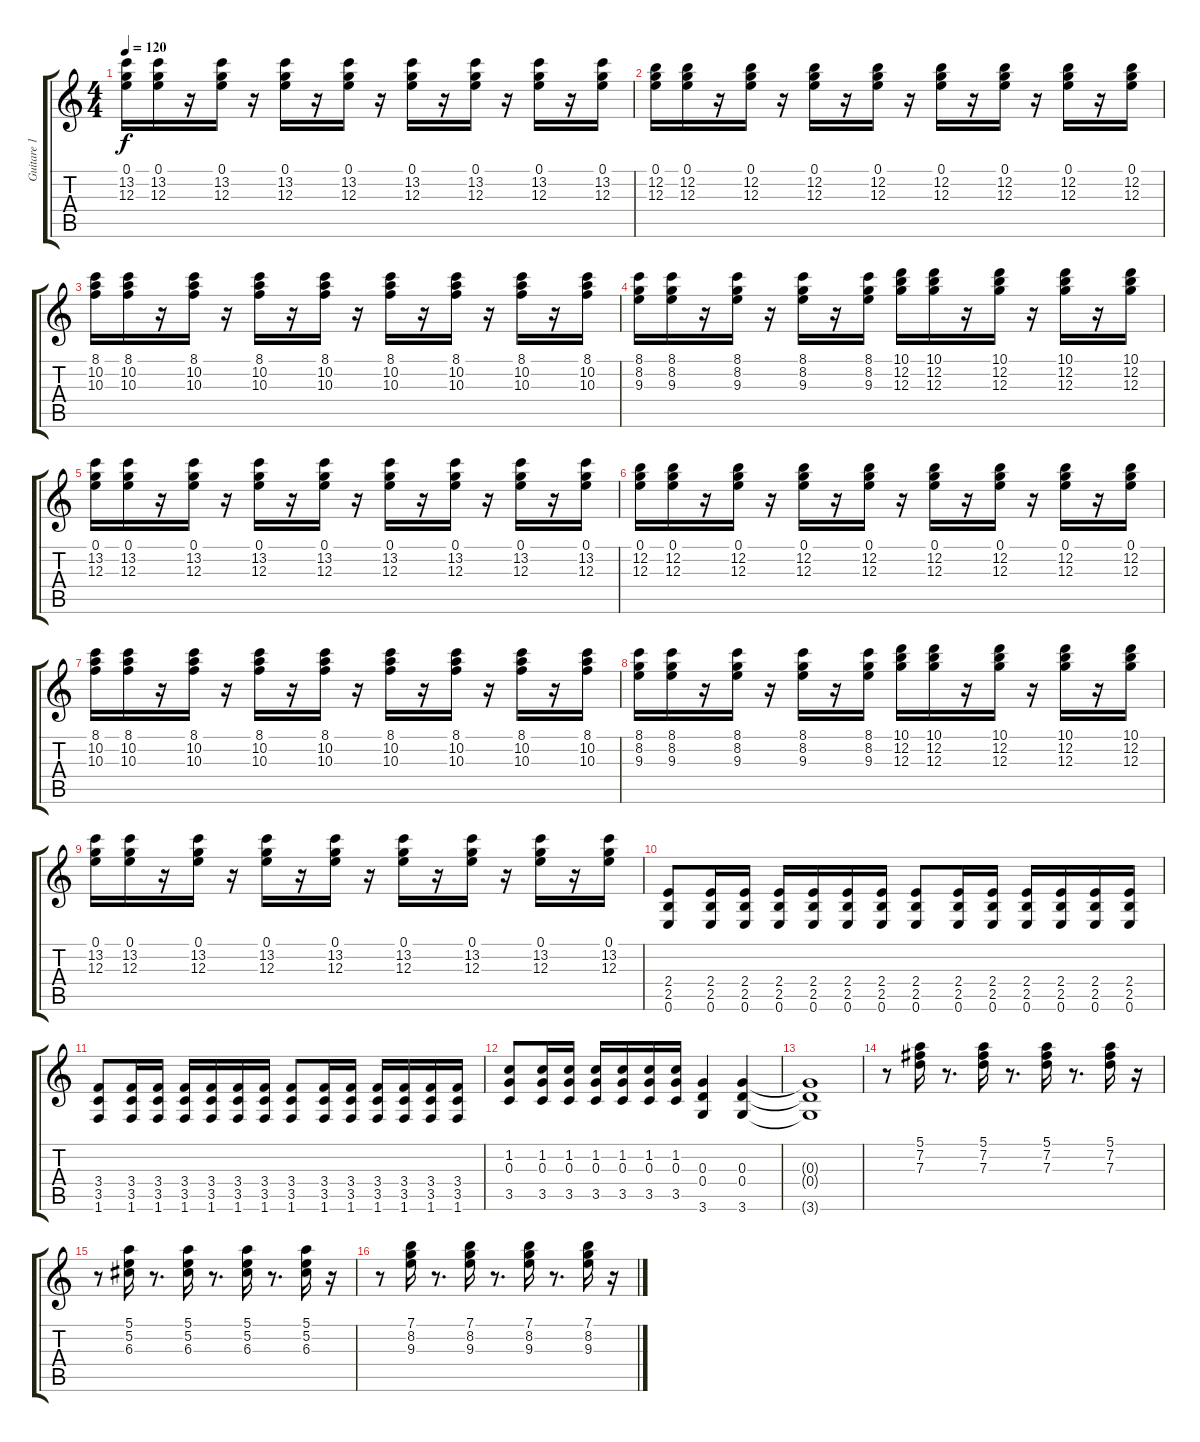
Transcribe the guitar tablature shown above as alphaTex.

\track ("Guitare 1" "Guitare 1") {instrument overdrivenguitar}
\staff {score tabs}
\tuning (E4 B3 G3 D3 A2 E2) {hide}
\ts (4 4)
\tempo 120
\clef g2
\ks c
(0.1 13.2 12.3).16{dy f} (0.1 13.2 12.3).16 r.16 (0.1 13.2 12.3).16 r.16 (0.1 13.2 12.3).16 r.16 (0.1 13.2 12.3).16 r.16 (0.1 13.2 12.3).16 r.16 (0.1 13.2 12.3).16 r.16 (0.1 13.2 12.3).16 r.16 (0.1 13.2 12.3).16 |
(0.1 12.2 12.3).16 (0.1 12.2 12.3).16 r.16 (0.1 12.2 12.3).16 r.16 (0.1 12.2 12.3).16 r.16 (0.1 12.2 12.3).16 r.16 (0.1 12.2 12.3).16 r.16 (0.1 12.2 12.3).16 r.16 (0.1 12.2 12.3).16 r.16 (0.1 12.2 12.3).16 |
(8.1 10.2 10.3).16 (8.1 10.2 10.3).16 r.16 (8.1 10.2 10.3).16 r.16 (8.1 10.2 10.3).16 r.16 (8.1 10.2 10.3).16 r.16 (8.1 10.2 10.3).16 r.16 (8.1 10.2 10.3).16 r.16 (8.1 10.2 10.3).16 r.16 (8.1 10.2 10.3).16 |
(8.1 8.2 9.3).16 (8.1 8.2 9.3).16 r.16 (8.1 8.2 9.3).16 r.16 (8.1 8.2 9.3).16 r.16 (8.1 8.2 9.3).16 (10.1 12.2 12.3).16 (10.1 12.2 12.3).16 r.16 (10.1 12.2 12.3).16 r.16 (10.1 12.2 12.3).16 r.16 (10.1 12.2 12.3).16 |
(0.1 13.2 12.3).16 (0.1 13.2 12.3).16 r.16 (0.1 13.2 12.3).16 r.16 (0.1 13.2 12.3).16 r.16 (0.1 13.2 12.3).16 r.16 (0.1 13.2 12.3).16 r.16 (0.1 13.2 12.3).16 r.16 (0.1 13.2 12.3).16 r.16 (0.1 13.2 12.3).16 |
(0.1 12.2 12.3).16 (0.1 12.2 12.3).16 r.16 (0.1 12.2 12.3).16 r.16 (0.1 12.2 12.3).16 r.16 (0.1 12.2 12.3).16 r.16 (0.1 12.2 12.3).16 r.16 (0.1 12.2 12.3).16 r.16 (0.1 12.2 12.3).16 r.16 (0.1 12.2 12.3).16 |
(8.1 10.2 10.3).16 (8.1 10.2 10.3).16 r.16 (8.1 10.2 10.3).16 r.16 (8.1 10.2 10.3).16 r.16 (8.1 10.2 10.3).16 r.16 (8.1 10.2 10.3).16 r.16 (8.1 10.2 10.3).16 r.16 (8.1 10.2 10.3).16 r.16 (8.1 10.2 10.3).16 |
(8.1 8.2 9.3).16 (8.1 8.2 9.3).16 r.16 (8.1 8.2 9.3).16 r.16 (8.1 8.2 9.3).16 r.16 (8.1 8.2 9.3).16 (10.1 12.2 12.3).16 (10.1 12.2 12.3).16 r.16 (10.1 12.2 12.3).16 r.16 (10.1 12.2 12.3).16 r.16 (10.1 12.2 12.3).16 |
(0.1 13.2 12.3).16 (0.1 13.2 12.3).16 r.16 (0.1 13.2 12.3).16 r.16 (0.1 13.2 12.3).16 r.16 (0.1 13.2 12.3).16 r.16 (0.1 13.2 12.3).16 r.16 (0.1 13.2 12.3).16 r.16 (0.1 13.2 12.3).16 r.16 (0.1 13.2 12.3).16 |
(2.4 2.5 0.6).8 (2.4 2.5 0.6).16 (2.4 2.5 0.6).16 (2.4 2.5 0.6).16 (2.4 2.5 0.6).16 (2.4 2.5 0.6).16 (2.4 2.5 0.6).16 (2.4 2.5 0.6).8 (2.4 2.5 0.6).16 (2.4 2.5 0.6).16 (2.4 2.5 0.6).16 (2.4 2.5 0.6).16 (2.4 2.5 0.6).16 (2.4 2.5 0.6).16 |
(3.4 3.5 1.6).8 (3.4 3.5 1.6).16 (3.4 3.5 1.6).16 (3.4 3.5 1.6).16 (3.4 3.5 1.6).16 (3.4 3.5 1.6).16 (3.4 3.5 1.6).16 (3.4 3.5 1.6).8 (3.4 3.5 1.6).16 (3.4 3.5 1.6).16 (3.4 3.5 1.6).16 (3.4 3.5 1.6).16 (3.4 3.5 1.6).16 (3.4 3.5 1.6).16 |
(1.2 0.3 3.5).8 (1.2 0.3 3.5).16 (1.2 0.3 3.5).16 (1.2 0.3 3.5).16 (1.2 0.3 3.5).16 (1.2 0.3 3.5).16 (1.2 0.3 3.5).16 (0.3 0.4 3.6).4 (0.3 0.4 3.6).4 |
(0.3{t} 0.4{t} 3.6{t}).1 |
r.8 (5.1 7.2 7.3).16 r.8{d} (5.1 7.2 7.3).16 r.8{d} (5.1 7.2 7.3).16 r.8{d} (5.1 7.2 7.3).16 r.16 |
r.8 (5.1 5.2 6.3).16 r.8{d} (5.1 5.2 6.3).16 r.8{d} (5.1 5.2 6.3).16 r.8{d} (5.1 5.2 6.3).16 r.16 |
r.8 (7.1 8.2 9.3).16 r.8{d} (7.1 8.2 9.3).16 r.8{d} (7.1 8.2 9.3).16 r.8{d} (7.1 8.2 9.3).16 r.16
